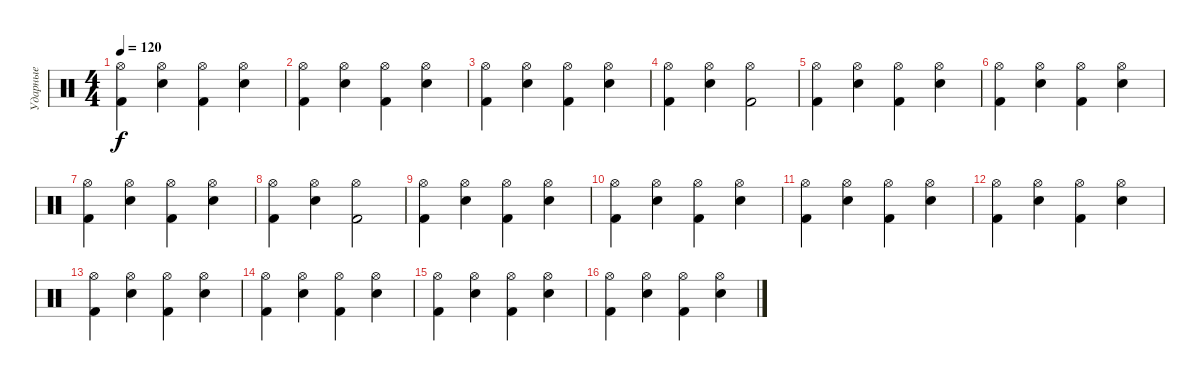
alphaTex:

\track ("Ударные" "Ударные") {instrument percussion}
\staff {score}
\articulation defaults
\ts (4 4)
\tempo 120
\clef neutral
\ks c
("Kick (hit) 2" "Hi-Hat (open)").4{dy f} ("Electric Snare (hit)" "Hi-Hat (open)").4 ("Kick (hit) 2" "Hi-Hat (open)").4 ("Electric Snare (hit)" "Hi-Hat (open)").4 |
("Kick (hit) 2" "Hi-Hat (open)").4 ("Electric Snare (hit)" "Hi-Hat (open)").4 ("Kick (hit) 2" "Hi-Hat (open)").4 ("Electric Snare (hit)" "Hi-Hat (open)").4 |
("Kick (hit) 2" "Hi-Hat (open)").4 ("Electric Snare (hit)" "Hi-Hat (open)").4 ("Kick (hit) 2" "Hi-Hat (open)").4 ("Electric Snare (hit)" "Hi-Hat (open)").4 |
("Kick (hit) 2" "Hi-Hat (open)").4 ("Electric Snare (hit)" "Hi-Hat (open)").4 ("Kick (hit) 2" "Hi-Hat (open)").2 |
("Kick (hit) 2" "Hi-Hat (open)").4 ("Electric Snare (hit)" "Hi-Hat (open)").4 ("Kick (hit) 2" "Hi-Hat (open)").4 ("Electric Snare (hit)" "Hi-Hat (open)").4 |
("Kick (hit) 2" "Hi-Hat (open)").4 ("Electric Snare (hit)" "Hi-Hat (open)").4 ("Kick (hit) 2" "Hi-Hat (open)").4 ("Electric Snare (hit)" "Hi-Hat (open)").4 |
("Kick (hit) 2" "Hi-Hat (open)").4 ("Electric Snare (hit)" "Hi-Hat (open)").4 ("Kick (hit) 2" "Hi-Hat (open)").4 ("Electric Snare (hit)" "Hi-Hat (open)").4 |
("Kick (hit) 2" "Hi-Hat (open)").4 ("Electric Snare (hit)" "Hi-Hat (open)").4 ("Kick (hit) 2" "Hi-Hat (open)").2 |
("Kick (hit) 2" "Hi-Hat (open)").4 ("Electric Snare (hit)" "Hi-Hat (open)").4 ("Kick (hit) 2" "Hi-Hat (open)").4 ("Electric Snare (hit)" "Hi-Hat (open)").4 |
("Kick (hit) 2" "Hi-Hat (open)").4 ("Electric Snare (hit)" "Hi-Hat (open)").4 ("Kick (hit) 2" "Hi-Hat (open)").4 ("Electric Snare (hit)" "Hi-Hat (open)").4 |
("Kick (hit) 2" "Hi-Hat (open)").4 ("Electric Snare (hit)" "Hi-Hat (open)").4 ("Kick (hit) 2" "Hi-Hat (open)").4 ("Electric Snare (hit)" "Hi-Hat (open)").4 |
("Kick (hit) 2" "Hi-Hat (open)").4 ("Electric Snare (hit)" "Hi-Hat (open)").4 ("Kick (hit) 2" "Hi-Hat (open)").4 ("Electric Snare (hit)" "Hi-Hat (open)").4 |
("Kick (hit) 2" "Hi-Hat (open)").4 ("Electric Snare (hit)" "Hi-Hat (open)").4 ("Kick (hit) 2" "Hi-Hat (open)").4 ("Electric Snare (hit)" "Hi-Hat (open)").4 |
("Kick (hit) 2" "Hi-Hat (open)").4 ("Electric Snare (hit)" "Hi-Hat (open)").4 ("Kick (hit) 2" "Hi-Hat (open)").4 ("Electric Snare (hit)" "Hi-Hat (open)").4 |
("Kick (hit) 2" "Hi-Hat (open)").4 ("Electric Snare (hit)" "Hi-Hat (open)").4 ("Kick (hit) 2" "Hi-Hat (open)").4 ("Electric Snare (hit)" "Hi-Hat (open)").4 |
("Kick (hit) 2" "Hi-Hat (open)").4 ("Electric Snare (hit)" "Hi-Hat (open)").4 ("Kick (hit) 2" "Hi-Hat (open)").4 ("Electric Snare (hit)" "Hi-Hat (open)").4
